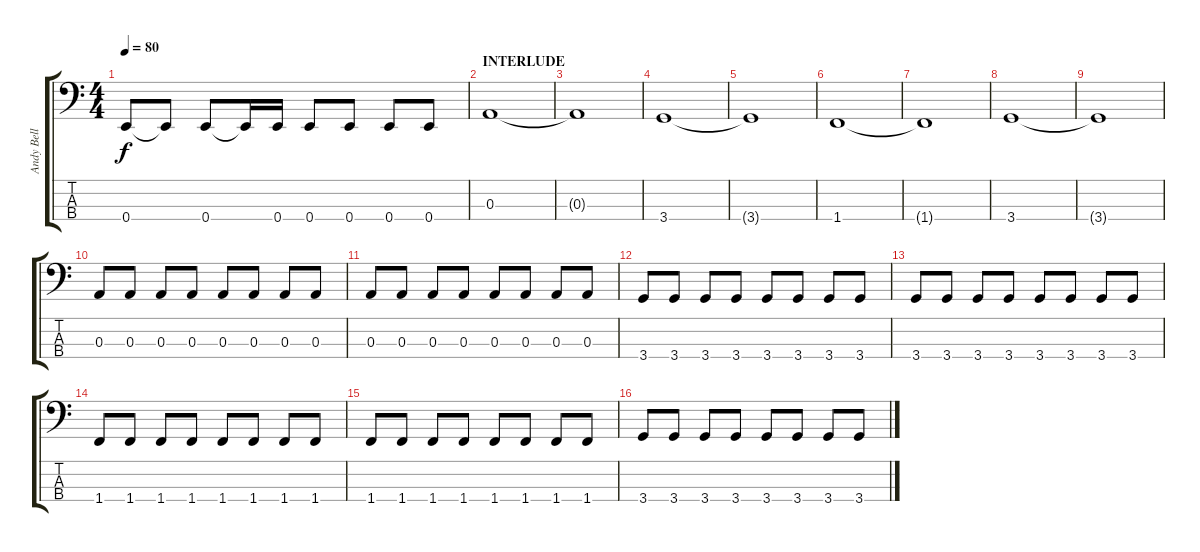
\track ("Andy Bell" "Andy Bell") {instrument electricbasspick}
\staff {score tabs}
\tuning (G2 D2 A1 E1) {hide}
\ts (4 4)
\tempo 80
\clef f4
\ks c
0.4.8{dy f} 0.4{t}.8 0.4.8 0.4{t}.16 0.4.16 0.4.8 0.4.8 0.4.8 0.4.8 |
\section ("" "INTERLUDE")
0.3.1 |
0.3{t}.1 |
3.4.1 |
3.4{t}.1 |
1.4.1 |
1.4{t}.1 |
3.4.1 |
3.4{t}.1 |
0.3.8 0.3.8 0.3.8 0.3.8 0.3.8 0.3.8 0.3.8 0.3.8 |
0.3.8 0.3.8 0.3.8 0.3.8 0.3.8 0.3.8 0.3.8 0.3.8 |
3.4.8 3.4.8 3.4.8 3.4.8 3.4.8 3.4.8 3.4.8 3.4.8 |
3.4.8 3.4.8 3.4.8 3.4.8 3.4.8 3.4.8 3.4.8 3.4.8 |
1.4.8 1.4.8 1.4.8 1.4.8 1.4.8 1.4.8 1.4.8 1.4.8 |
1.4.8 1.4.8 1.4.8 1.4.8 1.4.8 1.4.8 1.4.8 1.4.8 |
3.4.8 3.4.8 3.4.8 3.4.8 3.4.8 3.4.8 3.4.8 3.4.8
